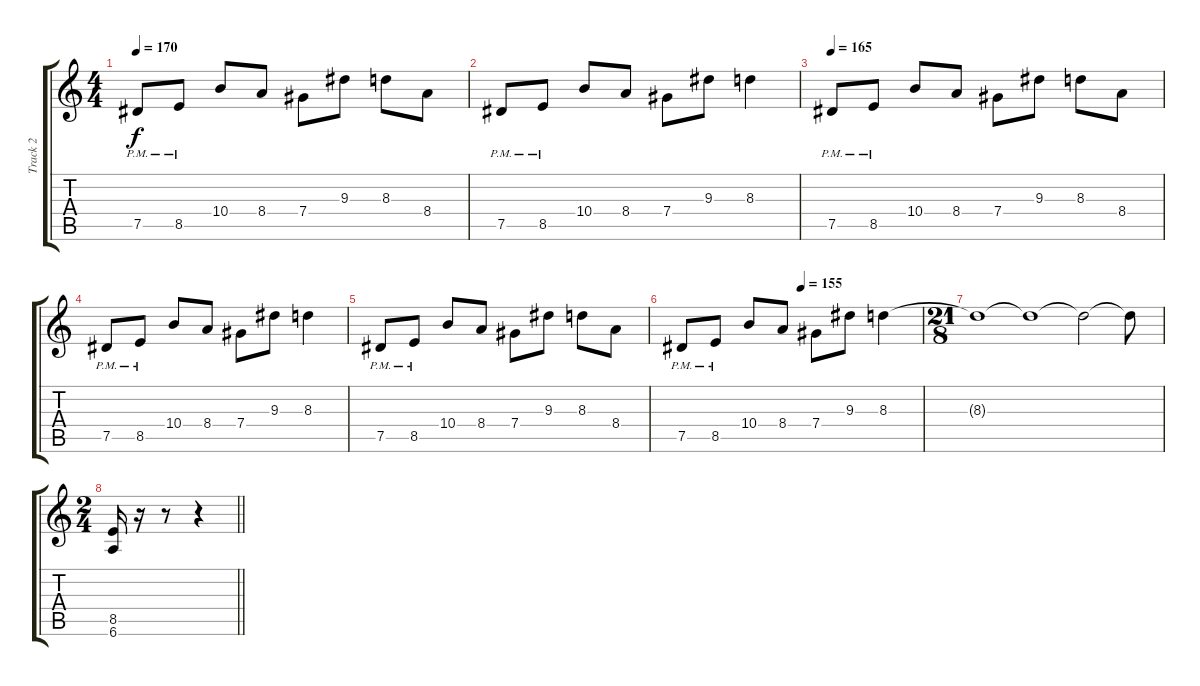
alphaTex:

\track ("Track 2" "Track 2") {instrument distortionguitar}
\staff {score tabs}
\tuning (Eb4 Bb3 Gb3 Db3 Ab2 Eb2) {hide}
\ts (4 4)
\tempo 170
\clef g2
\ks c
7.5{pm}.8{dy f} 8.5{pm}.8 10.4.8 8.4.8 7.4.8 9.3.8 8.3.8 8.4.8 |
7.5{pm}.8 8.5{pm}.8 10.4.8 8.4.8 7.4.8 9.3.8 8.3.4 |
\tempo 165
7.5{pm}.8 8.5{pm}.8 10.4.8 8.4.8 7.4.8 9.3.8 8.3.8 8.4.8 |
7.5{pm}.8 8.5{pm}.8 10.4.8 8.4.8 7.4.8 9.3.8 8.3.4 |
7.5{pm}.8 8.5{pm}.8 10.4.8 8.4.8 7.4.8 9.3.8 8.3.8 8.4.8 |
\tempo (155 0.5)
7.5{pm}.8 8.5{pm}.8 10.4.8 8.4.8 7.4.8 9.3.8 8.3.4 |
\ts (21 8)
8.3{t}.1 8.3{t}.1 8.3{t}.2 8.3{t}.8 |
\ts (2 4)
\barLineRight lightlight
(8.5 6.6).16 r.16 r.8 r.4
